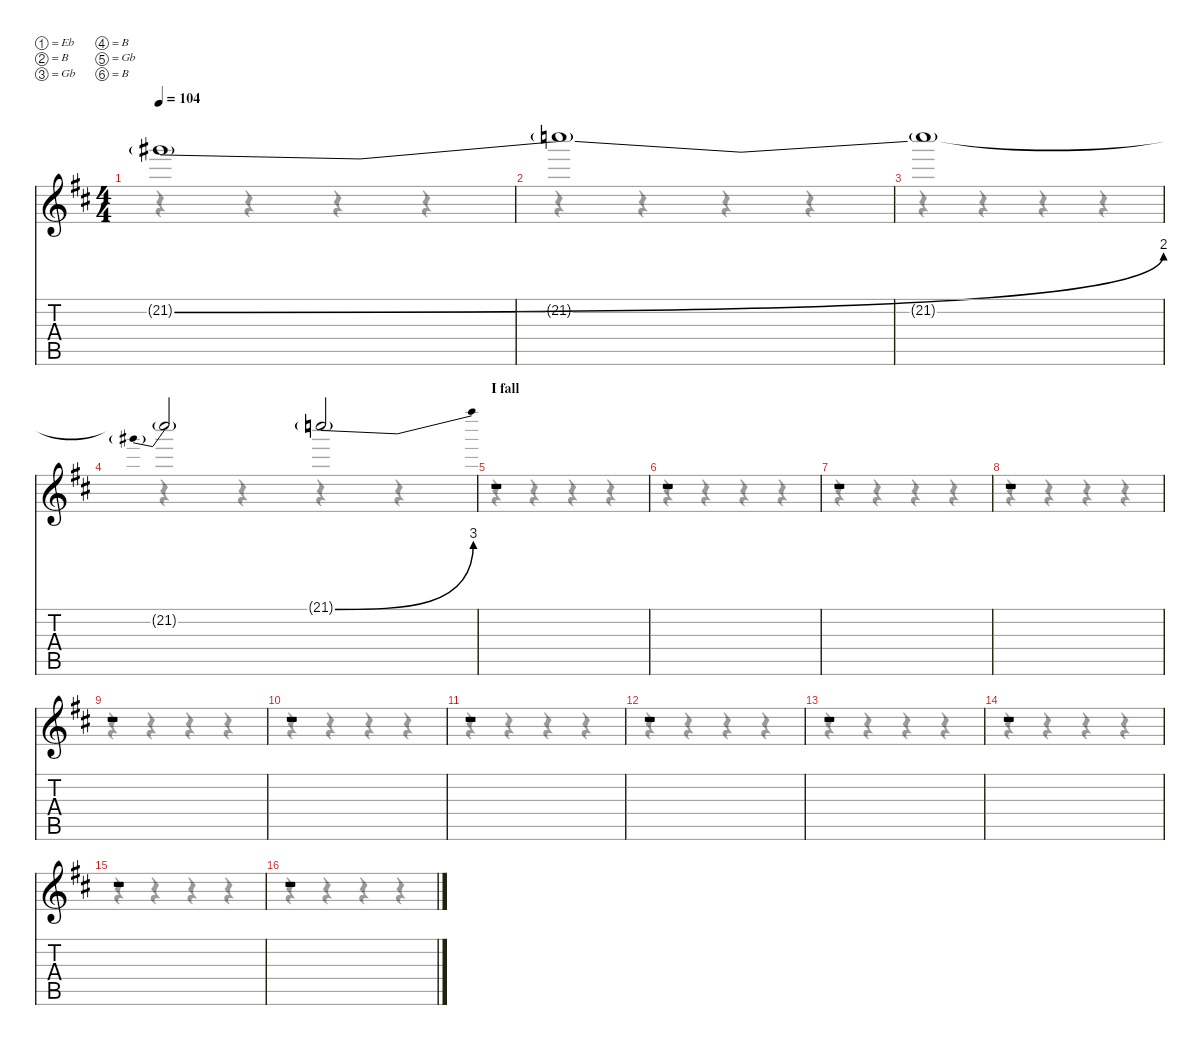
\defaultSystemsLayout 4
\hideDynamics
\bracketExtendMode nobrackets
\singleTrackTrackNamePolicy hidden
\multiTrackTrackNamePolicy hidden
\firstSystemTrackNameMode fullname
\otherSystemsTrackNameOrientation horizontal
\track ("Solo Harmony" "od.guit.") {instrument overdrivenguitar}
\staff {score tabs}
\tuning (Eb4 B3 Gb3 B2 Gb2 B1)
\voice
\ts (4 4)
\tempo 104
\clef g2
\ks bminor
21.2{be (bend 0 0 60 8) g acc #}.1{dy pp beam Up} |
21.2{t}.1{dy ppp beam Up} |
21.2{t}.1{beam Up} |
21.2{be (prebend 0 8 60 8) t}.2{beam Up} 21.1{be (bend 0 0 60 12) g acc forcenatural}.2{dy pp beam Up} |
\section ("" "I fall")
r.1{beam Up} |
r.1{beam Up} |
r.1{beam Up} |
r.1{beam Up} |
r.1{beam Up} |
r.1{beam Up} |
r.1{beam Up} |
r.1{beam Up} |
r.1{beam Up} |
r.1{beam Up} |
r.1{beam Up} |
r.1{beam Up}
\voice
\clef g2
\ottava regular
\simile none
\ks bminor
r.4{dy mf beam Down} r.4{beam Down} r.4{beam Down} r.4{beam Down} |
r.4{beam Down} r.4{beam Down} r.4{beam Down} r.4{beam Down} |
r.4{beam Down} r.4{beam Down} r.4{beam Down} r.4{beam Down} |
r.4{beam Down} r.4{beam Down} r.4{beam Down} r.4{beam Down} |
r.4{beam Down} r.4{beam Down} r.4{beam Down} r.4{beam Down} |
r.4{beam Down} r.4{beam Down} r.4{beam Down} r.4{beam Down} |
r.4{beam Down} r.4{beam Down} r.4{beam Down} r.4{beam Down} |
r.4{beam Down} r.4{beam Down} r.4{beam Down} r.4{beam Down} |
r.4{beam Down} r.4{beam Down} r.4{beam Down} r.4{beam Down} |
r.4{beam Down} r.4{beam Down} r.4{beam Down} r.4{beam Down} |
r.4{beam Down} r.4{beam Down} r.4{beam Down} r.4{beam Down} |
r.4{beam Down} r.4{beam Down} r.4{beam Down} r.4{beam Down} |
r.4{beam Down} r.4{beam Down} r.4{beam Down} r.4{beam Down} |
r.4{beam Down} r.4{beam Down} r.4{beam Down} r.4{beam Down} |
r.4{beam Down} r.4{beam Down} r.4{beam Down} r.4{beam Down} |
r.4{beam Down} r.4{beam Down} r.4{beam Down} r.4{beam Down}
